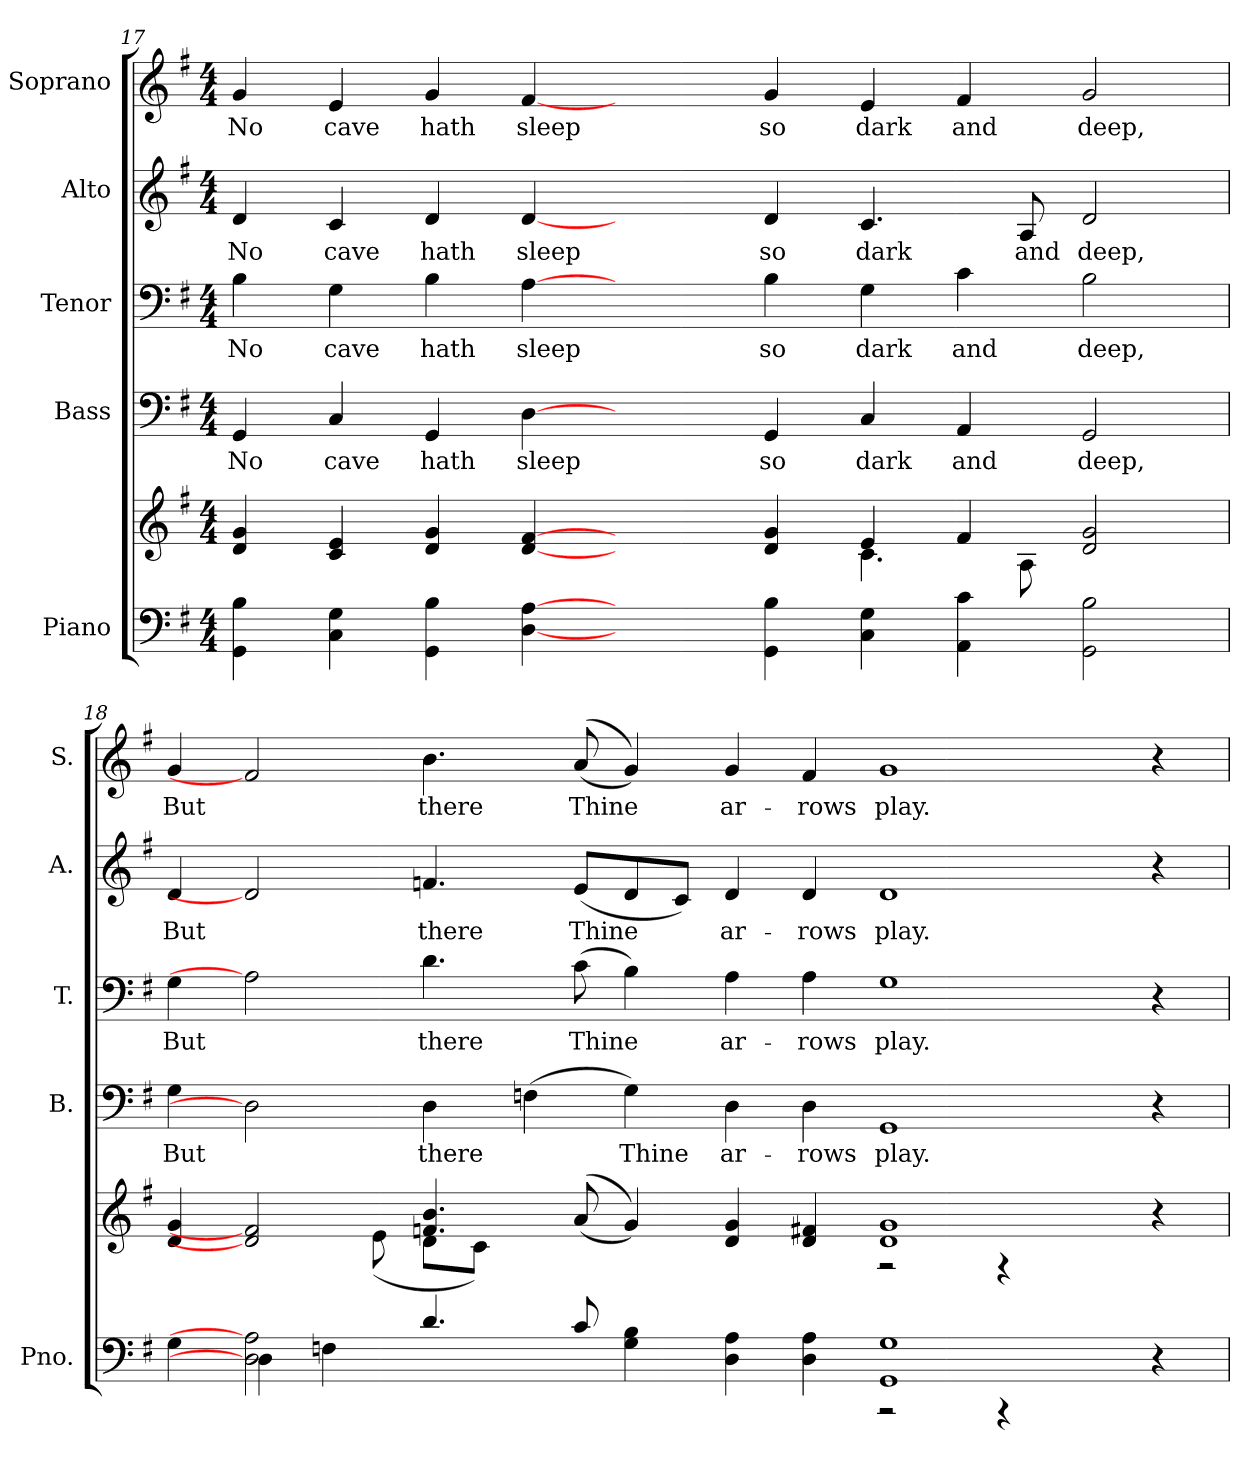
**kern	**kern	**kern	**text	**kern	**text	**kern	**text	**kern	**text
*part5	*part5	*part4	*part4	*part3	*part3	*part2	*part2	*part1	*part1
*staff6	*staff5	*staff4	*staff4	*staff3	*staff3	*staff2	*staff2	*staff1	*staff1
*I"Piano	*	*I"Bass	*	*I"Tenor	*	*I"Alto	*	*I"Soprano	*
*I'Pno.	*	*I'B.	*	*I'T.	*	*I'A.	*	*I'S.	*
!!LO:PB:g=z
*clefF4	*clefG2	*clefF4	*	*clefF4	*	*clefG2	*	*clefG2	*
*k[f#]	*k[f#]	*k[f#]	*	*k[f#]	*	*k[f#]	*	*k[f#]	*
*G:	*G:	*G:	*	*G:	*	*G:	*	*G:	*
*M4/4	*M4/4	*M4/4	*	*M4/4	*	*M4/4	*	*M4/4	*
=17	=17	=17	=17	=17	=17	=17	=17	=17	=17
*	*^	*	*	*	*	*	*	*	*
!	!	!	!	!LO:LY:b:color=#000000	!	!	!	!	!	!
!	!	!	!	!	!	!LO:LY:b:color=#000000	!	!	!	!
!	!	!	!	!	!	!	!	!LO:LY:b:color=#000000	!	!
!	!	!	!	!	!	!	!	!	!	!LO:LY:b:color=#000000
4GGi\ 4Bi	4di/ 4gi	1ryy	4GGi/	No	4Bi\	No	4di/	No	4gi/	No
!	!	!	!	!LO:LY:b:color=#000000	!	!	!	!	!	!
!	!	!	!	!	!	!LO:LY:b:color=#000000	!	!	!	!
!	!	!	!	!	!	!	!	!LO:LY:b:color=#000000	!	!
!	!	!	!	!	!	!	!	!	!	!LO:LY:b:color=#000000
4Ci\ 4Gi	4ci/ 4ei	.	4Ci/	cave	4Gi\	cave	4ci/	cave	4ei/	cave
!	!	!	!	!LO:LY:b:color=#000000	!	!	!	!	!	!
!	!	!	!	!	!	!LO:LY:b:color=#000000	!	!	!	!
!	!	!	!	!	!	!	!	!LO:LY:b:color=#000000	!	!
!	!	!	!	!	!	!	!	!	!	!LO:LY:b:color=#000000
4GGi\ 4Bi	4di/ 4gi	.	4GGi/	hath	4Bi\	hath	4di/	hath	4gi/	hath
!	!	!	!	!LO:LY:b:color=#000000	!	!	!	!	!	!
!	!	!	!	!	!	!LO:LY:b:color=#000000	!	!	!	!
!	!	!	!	!	!	!	!	!LO:LY:b:color=#000000	!	!
!	!	!	!	!	!	!	!	!	!	!LO:LY:b:color=#000000
[4Di\ [4Ai	[4di/ [4f#i	.	[4Di\	sleep	[4Ai\	sleep	[4di/	sleep	[4f#i/	sleep
2ryy	2ryy	2ryy	2ryy	.	2ryy	.	2ryy	.	2ryy	.
!	!	!	!	!LO:LY:b:color=#000000	!	!	!	!	!	!
!	!	!	!	!	!	!LO:LY:b:color=#000000	!	!	!	!
!	!	!	!	!	!	!	!	!LO:LY:b:color=#000000	!	!
!	!	!	!	!	!	!	!	!	!	!LO:LY:b:color=#000000
4GGi\ 4Bi	4di/ 4gi	4ryy	4GGi/	so	4Bi\	so	4di/	so	4gi/	so
!	!	!	!	!LO:LY:b:color=#000000	!	!	!	!	!	!
!	!	!	!	!	!	!LO:LY:b:color=#000000	!	!	!	!
!	!	!	!	!	!	!	!	!LO:LY:b:color=#000000	!	!
!	!	!	!	!	!	!	!	!	!	!LO:LY:b:color=#000000
4Ci\ 4Gi	4ei/	4.ci\	4Ci/	dark	4Gi\	dark	4.ci/	dark	4ei/	dark
!	!	!	!	!LO:LY:b:color=#000000	!	!	!	!	!	!
!	!	!	!	!	!	!LO:LY:b:color=#000000	!	!	!	!
!	!	!	!	!	!	!	!	!	!	!LO:LY:b:color=#000000
4AAi\ 4ci	4f#i/	.	4AAi/	and	4ci\	and	.	.	4f#i/	and
!	!	!	!	!	!	!	!	!LO:LY:b:color=#000000	!	!
.	.	8Ai\	.	.	.	.	8Ai/	and	.	.
!	!	!	!	!LO:LY:b:color=#000000	!	!	!	!	!	!
!	!	!	!	!	!	!LO:LY:b:color=#000000	!	!	!	!
!	!	!	!	!	!	!	!	!LO:LY:b:color=#000000	!	!
!	!	!	!	!	!	!	!	!	!	!LO:LY:b:color=#000000
2GGi\ 2Bi	2di/ 2gi	2ryy	2GGi/	deep,	2Bi\	deep,	2di/	deep,	2gi/	deep,
!!LO:PB:g=z
=18	=18	=18	=18	=18	=18	=18	=18	=18	=18	=18
*^	*	*	*	*	*	*	*	*	*	*
!	!	!	!	!	!LO:LY:b:color=#000000	!	!	!	!	!	!
!	!	!	!	!	!	!	!LO:LY:b:color=#000000	!	!	!	!
!	!	!	!	!	!	!	!	!	!LO:LY:b:color=#000000	!	!
!	!	!	!	!	!	!	!	!	!	!	!LO:LY:b:color=#000000
4Gi\	4ryy	4di/ 4gi	2ryy	4Gi\	But	4Gi\	But	4di/	But	4gi/	But
2Di\] 2Ai]	4Di\	2di/] 2f#i]	.	2Di\]	.	2Ai\]	.	2di/]	.	2f#i/]	.
.	4Fni\	.	8ryy	.	.	.	.	.	.	.	.
.	.	.	(8ei\	.	.	.	.	.	.	.	.
!	!	!	!	!	!LO:LY:b:color=#000000	!	!	!	!	!	!
!	!	!	!	!	!	!	!LO:LY:b:color=#000000	!	!	!	!
!	!	!	!	!	!	!	!	!	!LO:LY:b:color=#000000	!	!
!	!	!	!	!	!	!	!	!	!	!	!LO:LY:b:color=#000000
4.di/	4ryy	4.fni/ 4.bi	8di\L	4Di\	there	4.di\	there	4.fni/	there	4.bi\	there
.	.	.	8ci\J)	.	.	.	.	.	.	.	.
.	1ryy	.	1ryy	(4Fni\	.	.	.	.	.	.	.
!	!	!	!	!	!	!	!LO:LY:b:color=#000000	!	!	!	!
!	!	!	!	!	!	!	!	!	!LO:LY:b:color=#000000	!	!
!	!	!	!	!	!	!	!	!	!	!	!LO:LY:b:color=#000000
8ci/	.	((8ai/	.	.	.	(8ci\	Thine	(8ei/L	Thine	((8ai/	Thine
!	!	!	!	!	!LO:LY:b:color=#000000	!	!	!	!	!	!
4Gi\ 4Bi	.	4gi/))	.	4Gi\)	Thine	4Bi\)	.	8di/	.	4gi/))	.
.	.	.	.	.	.	.	.	8ci/J)	.	.	.
!	!	!	!	!	!LO:LY:b:color=#000000	!	!	!	!	!	!
!	!	!	!	!	!	!	!LO:LY:b:color=#000000	!	!	!	!
!	!	!	!	!	!	!	!	!	!LO:LY:b:color=#000000	!	!
!	!	!	!	!	!	!	!	!	!	!	!LO:LY:b:color=#000000
4Di\ 4Ai	.	4di/ 4gi	.	4Di\	ar-	4Ai\	ar-	4di/	ar-	4gi/	ar-
!	!	!	!	!	!LO:LY:b:color=#000000	!	!	!	!	!	!
!	!	!	!	!	!	!	!LO:LY:b:color=#000000	!	!	!	!
!	!	!	!	!	!	!	!	!	!LO:LY:b:color=#000000	!	!
!	!	!	!	!	!	!	!	!	!	!	!LO:LY:b:color=#000000
4Di\ 4Ai	.	4di/ 4f#Xi	.	4Di\	-rows	4Ai\	-rows	4di/	-rows	4f#i/	-rows
!	!	!	!	!	!LO:LY:b:color=#000000	!	!	!	!	!	!
!	!	!	!	!	!	!	!LO:LY:b:color=#000000	!	!	!	!
!	!	!	!	!	!	!	!	!	!LO:LY:b:color=#000000	!	!
!	!	!	!	!	!	!	!	!	!	!	!LO:LY:b:color=#000000
1GGi 1Gi	2r	1di 1gi	2r	1GGi	play.	1Gi	play.	1di	play.	1gi	play.
.	4r	.	4r	.	.	.	.	.	.	.	.
.	2ryy	.	2ryy	.	.	.	.	.	.	.	.
4r	.	4r	.	4r	.	4r	.	4r	.	4r	.
*v	*v	*	*	*	*	*	*	*	*	*	*
*	*v	*v	*	*	*	*	*	*	*	*
=	=	=	=	=	=	=	=	=	=
*-	*-	*-	*-	*-	*-	*-	*-	*-	*-
